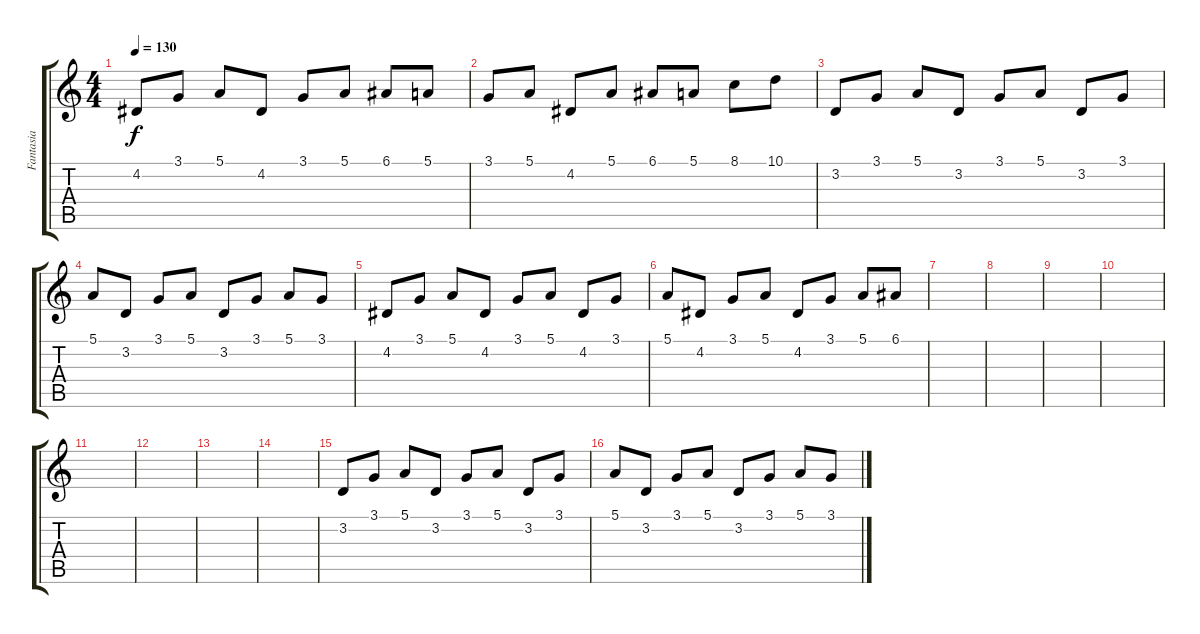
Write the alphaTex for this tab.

\track ("Fantasia" "Fantasia") {instrument fx5brightness}
\staff {score tabs}
\tuning (E4 B3 G3 D3 A2 E2) {hide}
\ts (4 4)
\tempo 130
\clef g2
\ks c
4.2.8{dy f} 3.1.8 5.1.8 4.2.8 3.1.8 5.1.8 6.1.8 5.1.8 |
3.1.8 5.1.8 4.2.8 5.1.8 6.1.8 5.1.8 8.1.8 10.1.8 |
3.2.8 3.1.8 5.1.8 3.2.8 3.1.8 5.1.8 3.2.8 3.1.8 |
5.1.8 3.2.8 3.1.8 5.1.8 3.2.8 3.1.8 5.1.8 3.1.8 |
4.2.8 3.1.8 5.1.8 4.2.8 3.1.8 5.1.8 4.2.8 3.1.8 |
5.1.8 4.2.8 3.1.8 5.1.8 4.2.8 3.1.8 5.1.8 6.1.8 |
|
|
|
|
|
|
|
|
3.2.8 3.1.8 5.1.8 3.2.8 3.1.8 5.1.8 3.2.8 3.1.8 |
5.1.8 3.2.8 3.1.8 5.1.8 3.2.8 3.1.8 5.1.8 3.1.8
